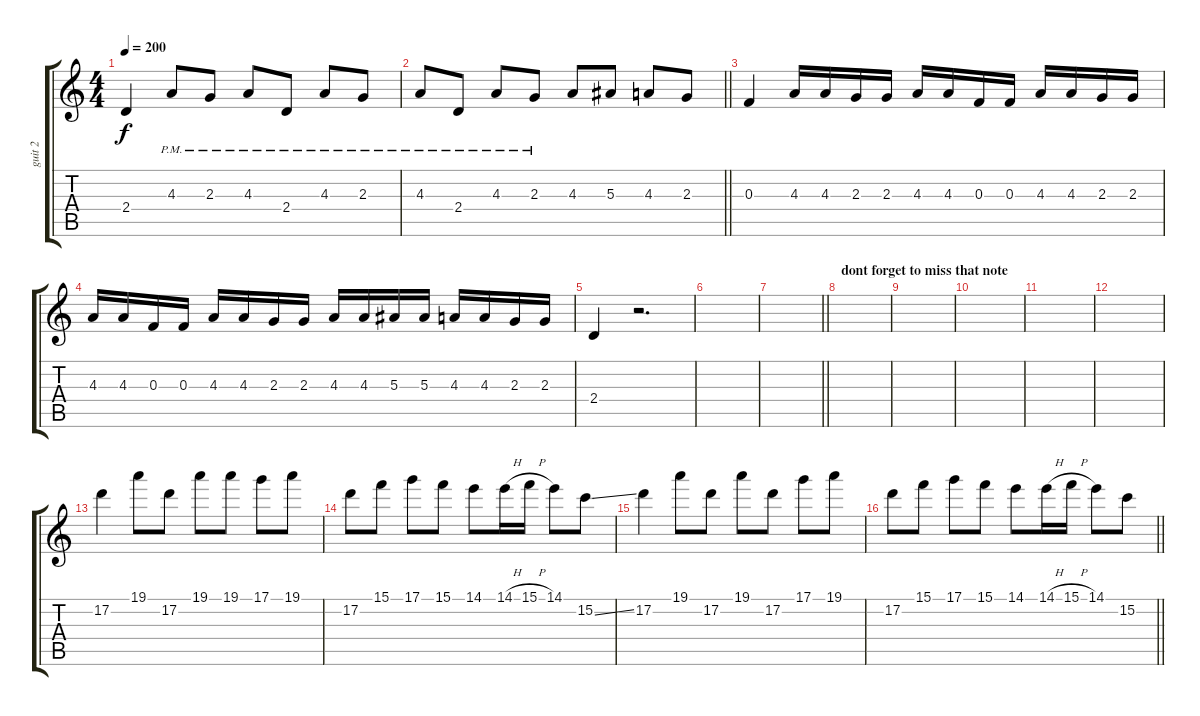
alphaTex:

\track ("guit 2" "guit 2") {instrument distortionguitar}
\staff {score tabs}
\tuning (D4 A3 F3 C3 G2 D2) {hide}
\ts (4 4)
\tempo 200
\clef g2
\ks c
2.4.4{dy f} 4.3{pm}.8 2.3{pm}.8 4.3{pm}.8 2.4{pm}.8 4.3{pm}.8 2.3{pm}.8 |
\barLineRight lightlight
4.3{pm}.8 2.4{pm}.8 4.3{pm}.8 2.3{pm}.8 4.3.8 5.3.8 4.3.8 2.3.8 |
0.3.4 4.3.16 4.3.16 2.3.16 2.3.16 4.3.16 4.3.16 0.3.16 0.3.16 4.3.16 4.3.16 2.3.16 2.3.16 |
4.3.16 4.3.16 0.3.16 0.3.16 4.3.16 4.3.16 2.3.16 2.3.16 4.3.16 4.3.16 5.3.16 5.3.16 4.3.16 4.3.16 2.3.16 2.3.16 |
2.4.4 r.2{d} |
|
\barLineRight lightlight
|
\section ("" "dont forget to miss that note")
|
|
|
|
|
17.2.4 19.1.8 17.2.8 19.1.8 19.1.8 17.1.8 19.1.8 |
17.2.8 15.1.8 17.1.8 15.1.8 14.1.8 14.1{h}.16 15.1{h}.16 14.1.8 15.2{ss}.8 |
17.2.4 19.1.8 17.2.8 19.1.8 17.2.8 17.1.8 19.1.8 |
\barLineRight lightlight
17.2.8 15.1.8 17.1.8 15.1.8 14.1.8 14.1{h}.16 15.1{h}.16 14.1.8 15.2{ss}.8
